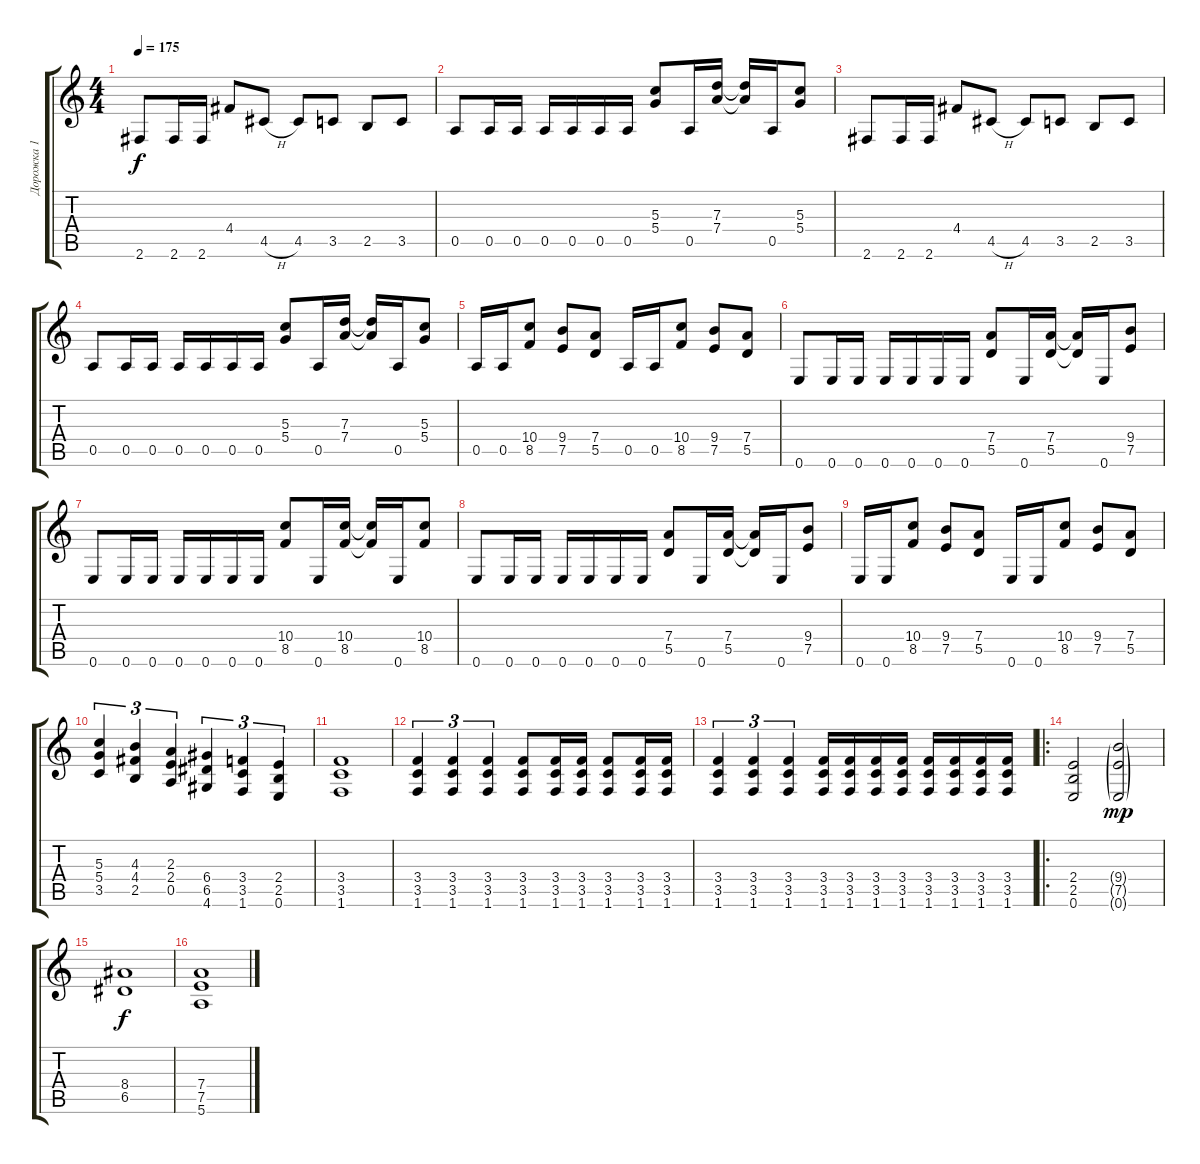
\track ("Дорожка 1" "Дорожка 1") {instrument distortionguitar}
\staff {score tabs}
\tuning (E4 B3 G3 D3 A2 E2) {hide}
\ts (4 4)
\tempo 175
\clef g2
\ks c
2.6.8{dy f} 2.6.16 2.6.16 4.4.8 4.5{h}.8 4.5.8 3.5.8 2.5.8 3.5.8 |
0.5.8 0.5.16 0.5.16 0.5.16 0.5.16 0.5.16 0.5.16 (5.3 5.4).8 0.5.16 (7.3 7.4).16 (7.3{t} 7.4{t}).16 0.5.16 (5.3 5.4).8 |
2.6.8 2.6.16 2.6.16 4.4.8 4.5{h}.8 4.5.8 3.5.8 2.5.8 3.5.8 |
0.5.8 0.5.16 0.5.16 0.5.16 0.5.16 0.5.16 0.5.16 (5.3 5.4).8 0.5.16 (7.3 7.4).16 (7.3{t} 7.4{t}).16 0.5.16 (5.3 5.4).8 |
0.5.16 0.5.16 (10.4 8.5).8 (9.4 7.5).8 (7.4 5.5).8 0.5.16 0.5.16 (10.4 8.5).8 (9.4 7.5).8 (7.4 5.5).8 |
0.6.8 0.6.16 0.6.16 0.6.16 0.6.16 0.6.16 0.6.16 (7.4 5.5).8 0.6.16 (7.4 5.5).16 (7.4{t} 5.5{t}).16 0.6.16 (9.4 7.5).8 |
0.6.8 0.6.16 0.6.16 0.6.16 0.6.16 0.6.16 0.6.16 (10.4 8.5).8 0.6.16 (10.4 8.5).16 (10.4{t} 8.5{t}).16 0.6.16 (10.4 8.5).8 |
0.6.8 0.6.16 0.6.16 0.6.16 0.6.16 0.6.16 0.6.16 (7.4 5.5).8 0.6.16 (7.4 5.5).16 (7.4{t} 5.5{t}).16 0.6.16 (9.4 7.5).8 |
0.6.16 0.6.16 (10.4 8.5).8 (9.4 7.5).8 (7.4 5.5).8 0.6.16 0.6.16 (10.4 8.5).8 (9.4 7.5).8 (7.4 5.5).8 |
(5.3 5.4 3.5).4{tu (3 2)} (4.3 4.4 2.5).4{tu (3 2)} (2.3 2.4 0.5).4{tu (3 2)} (6.4 6.5 4.6).4{tu (3 2)} (3.4 3.5 1.6).4{tu (3 2)} (2.4 2.5 0.6).4{tu (3 2)} |
(3.4 3.5 1.6).1 |
(3.4 3.5 1.6).4{tu (3 2)} (3.4 3.5 1.6).4{tu (3 2)} (3.4 3.5 1.6).4{tu (3 2)} (3.4 3.5 1.6).8 (3.4 3.5 1.6).16 (3.4 3.5 1.6).16 (3.4 3.5 1.6).8 (3.4 3.5 1.6).16 (3.4 3.5 1.6).16 |
(3.4 3.5 1.6).4{tu (3 2)} (3.4 3.5 1.6).4{tu (3 2)} (3.4 3.5 1.6).4{tu (3 2)} (3.4 3.5 1.6).16 (3.4 3.5 1.6).16 (3.4 3.5 1.6).16 (3.4 3.5 1.6).16 (3.4 3.5 1.6).16 (3.4 3.5 1.6).16 (3.4 3.5 1.6).16 (3.4 3.5 1.6).16 |
\ro
(2.4 2.5 0.6).2 (9.4{g} 7.5{g} 0.6{g}).2{dy mp} |
(8.4 6.5).1{dy f} |
(7.4 7.5 5.6).1
